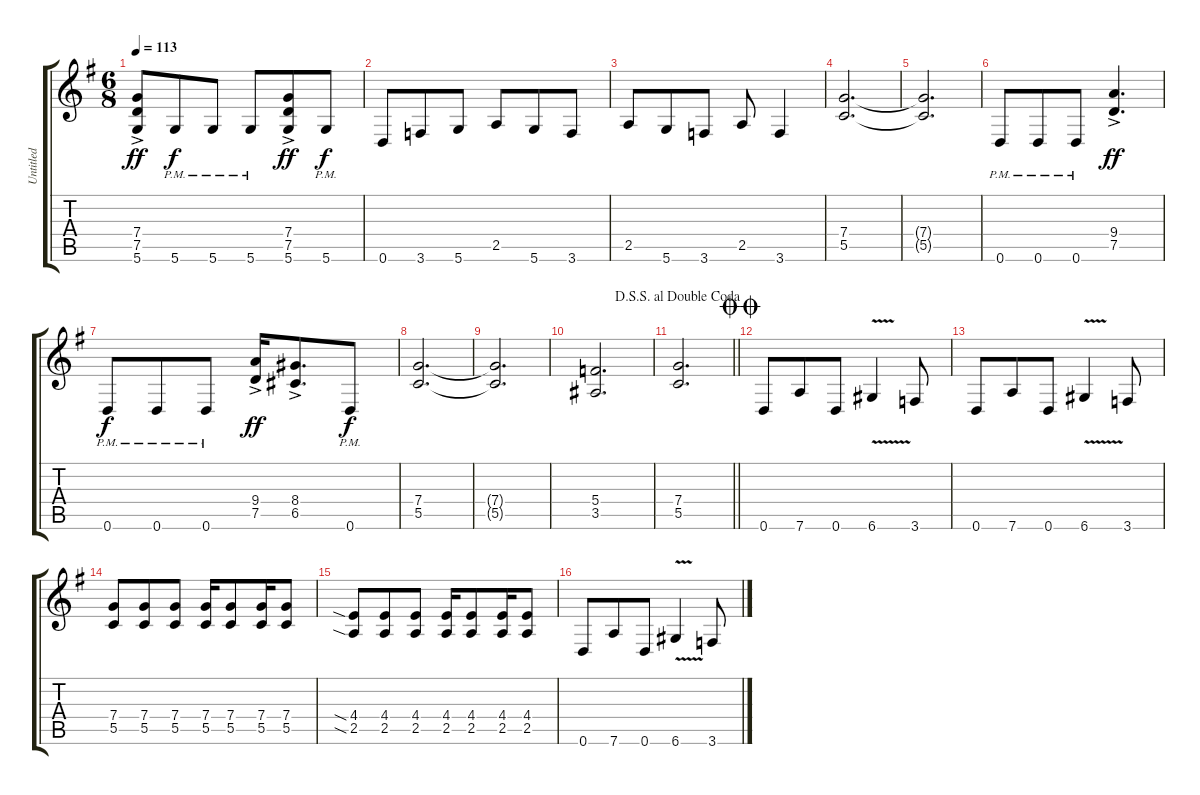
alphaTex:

\track ("Untitled" "Untitled") {instrument distortionguitar}
\staff {score tabs}
\tuning (D4 A3 F3 C3 G2 D2) {hide}
\ts (6 8)
\tempo 113
\clef g2
\ks g
(7.4{ac} 7.5{ac} 5.6{ac}).8{dy ff} 5.6{pm}.8{dy f} 5.6{pm}.8 5.6{pm}.8 (7.4{ac} 7.5{ac} 5.6{ac}).8{dy ff} 5.6{pm}.8{dy f} |
0.6.8 3.6.8 5.6.8 2.5.8 5.6.8 3.6.8 |
2.5.8 5.6.8 3.6.8 2.5.8 3.6.4 |
(7.4 5.5).2{d} |
(7.4{t} 5.5{t}).2{d} |
0.6{pm}.8 0.6{pm}.8 0.6{pm}.8 (9.4{ac} 7.5{ac}).4{d dy ff} |
0.6{pm}.8{dy f} 0.6{pm}.8 0.6{pm}.8 (9.4{ac} 7.5{ac}).16{dy ff} (8.4{ac} 6.5{ac}).8{d} 0.6{pm}.8{dy f} |
(7.4 5.5).2{d} |
(7.4{t} 5.5{t}).2{d} |
(5.4 3.5).2{d} |
\jump dalsegnosegnoaldoublecoda
\barLineRight lightlight
(7.4 5.5).2{d} |
\jump doublecoda
0.6.8 7.6.8 0.6.8 6.6{v}.4 3.6.8 |
0.6.8 7.6.8 0.6.8 6.6{v}.4 3.6.8 |
(7.4 5.5).8 (7.4 5.5).8 (7.4 5.5).8 (7.4 5.5).16 (7.4 5.5).8 (7.4 5.5).16 (7.4 5.5).8 |
(4.4{sia} 2.5{sia}).8 (4.4 2.5).8 (4.4 2.5).8 (4.4 2.5).16 (4.4 2.5).8 (4.4 2.5).16 (4.4 2.5).8 |
0.6.8 7.6.8 0.6.8 6.6{v}.4 3.6.8
